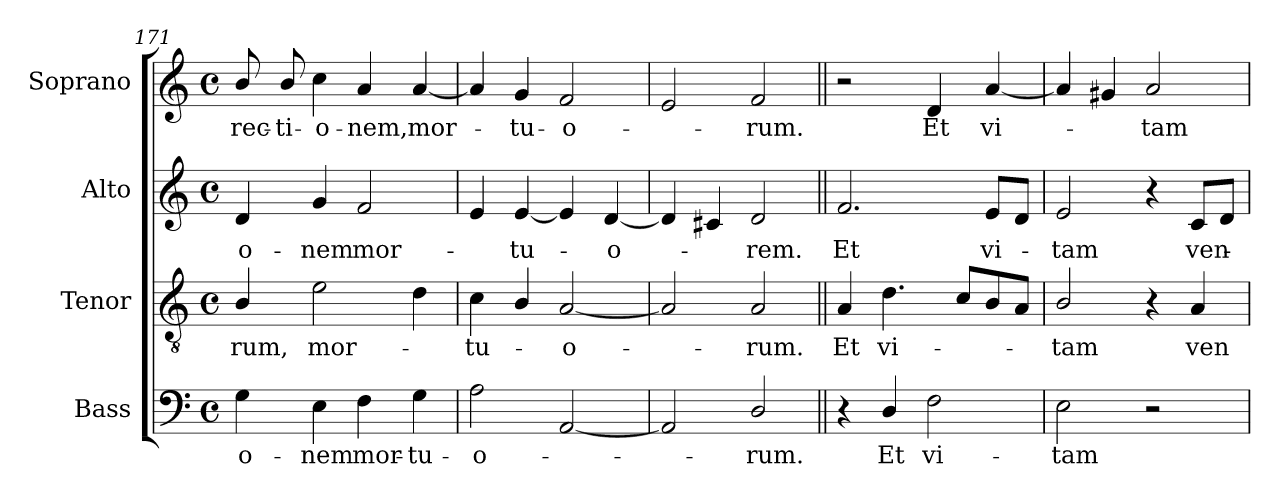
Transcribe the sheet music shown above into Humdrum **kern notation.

**kern	**text	**kern	**text	**kern	**text	**kern	**text
*part4	*part4	*part3	*part3	*part2	*part2	*part1	*part1
*staff4	*staff4	*staff3	*staff3	*staff2	*staff2	*staff1	*staff1
*I"Bass	*	*I"Tenor	*	*I"Alto	*	*I"Soprano	*
*I'B.	*	*I'T.	*	*I'A.	*	*I'S.	*
*clefF4	*	*clefGv2	*	*clefG2	*	*clefG2	*
*	*	*ITrd7c12	*	*	*	*	*
*k[]	*	*k[]	*	*k[]	*	*k[]	*
*C:	*	*C:	*	*C:	*	*C:	*
*M4/4	*	*M4/4	*	*M4/4	*	*M4/4	*
*met(c)	*	*met(c)	*	*met(c)	*	*met(c)	*
=171	=171	=171	=171	=171	=171	=171	=171
!	!LO:LY:b:color=#000000	!	!	!	!	!	!
!	!	!	!LO:LY:b:color=#000000	!	!	!	!
!	!	!	!	!	!LO:LY:b:color=#000000	!	!
!	!	!	!	!	!	!	!LO:LY:b:color=#000000
4Gi\	-o-	4BBi/	-rum,	4di/	-o-	8bi/	-rec-
!	!	!	!	!	!	!	!LO:LY:b:color=#000000
.	.	.	.	.	.	8bi/	-ti-
!	!LO:LY:b:color=#000000	!	!	!	!	!	!
!	!	!	!LO:LY:b:color=#000000	!	!	!	!
!	!	!	!	!	!LO:LY:b:color=#000000	!	!
!	!	!	!	!	!	!	!LO:LY:b:color=#000000
4Ei\	-nem	2Ei\	mor-	4gi/	-nem	4cci\	-o-
!	!LO:LY:b:color=#000000	!	!	!	!	!	!
!	!	!	!	!	!LO:LY:b:color=#000000	!	!
!	!	!	!	!	!	!	!LO:LY:b:color=#000000
4Fi\	mor-	.	.	2fi/	mor-	4ai/	-nem,
!	!LO:LY:b:color=#000000	!	!	!	!	!	!
!	!	!	!	!	!	!	!LO:LY:b:color=#000000
4Gi\	-tu-	4Di\	.	.	.	[4ai/	mor-
=172	=172	=172	=172	=172	=172	=172	=172
!	!LO:LY:b:color=#000000	!	!	!	!	!	!
!	!	!	!LO:LY:b:color=#000000	!	!	!	!
2Ai\	-o-	4Ci\	-tu-	4ei/	.	4ai/]	.
!	!	!	!	!	!LO:LY:b:color=#000000	!	!
!	!	!	!	!	!	!	!LO:LY:b:color=#000000
.	.	4BBi/	.	[4ei/	-tu-	4gi/	-tu-
!	!	!	!LO:LY:b:color=#000000	!	!	!	!
!	!	!	!	!	!	!	!LO:LY:b:color=#000000
[2AAi/	.	[2AAi/	-o-	4ei/]	.	2fi/	-o-
!	!	!	!	!	!LO:LY:b:color=#000000	!	!
.	.	.	.	[4di/	-o-	.	.
=173	=173	=173	=173	=173	=173	=173	=173
2AAi/]	.	2AAi/]	.	4di/]	.	2ei/	.
.	.	.	.	4c#Xi/	.	.	.
!	!LO:LY:b:color=#000000	!	!	!	!	!	!
!	!	!	!LO:LY:b:color=#000000	!	!	!	!
!	!	!	!	!	!LO:LY:b:color=#000000	!	!
!	!	!	!	!	!	!	!LO:LY:b:color=#000000
2Di/	-rum.	2AAi/	-rum.	2di/	-rem.	2fi/	-rum.
!!LO:PB:g=z
=174||	=174||	=174||	=174||	=174||	=174||	=174||	=174||
!	!	!	!LO:LY:b:color=#000000	!	!	!	!
!	!	!	!	!	!LO:LY:b:color=#000000	!	!
4r	.	4AAi/	Et	2.fi/	Et	2r	.
!	!LO:LY:b:color=#000000	!	!	!	!	!	!
!	!	!	!LO:LY:b:color=#000000	!	!	!	!
4Di/	Et	4.Di\	vi-	.	.	.	.
!	!LO:LY:b:color=#000000	!	!	!	!	!	!
!	!	!	!	!	!	!	!LO:LY:b:color=#000000
2Fi\	vi-	.	.	.	.	4di/	Et
.	.	8Ci/L	.	.	.	.	.
!	!	!	!	!	!LO:LY:b:color=#000000	!	!
!	!	!	!	!	!	!	!LO:LY:b:color=#000000
.	.	8BBi/	.	8ei/L	vi-	[4ai/	vi-
.	.	8AAi/J	.	8di/J	.	.	.
=175	=175	=175	=175	=175	=175	=175	=175
!	!LO:LY:b:color=#000000	!	!	!	!	!	!
!	!	!	!LO:LY:b:color=#000000	!	!	!	!
!	!	!	!	!	!LO:LY:b:color=#000000	!	!
2Ei\	-tam	2BBi/	-tam	2ei/	-tam	4ai/]	.
.	.	.	.	.	.	4g#Xi/	.
!	!	!	!	!	!	!	!LO:LY:b:color=#000000
2r	.	4r	.	4r	.	2ai/	-tam
!	!	!	!LO:LY:b:color=#000000	!	!	!	!
!	!	!	!	!	!LO:LY:b:color=#000000	!	!
.	.	4AAi/	ven-	8ci/L	ven-	.	.
.	.	.	.	8di/J	.	.	.
=	=	=	=	=	=	=	=
*-	*-	*-	*-	*-	*-	*-	*-
